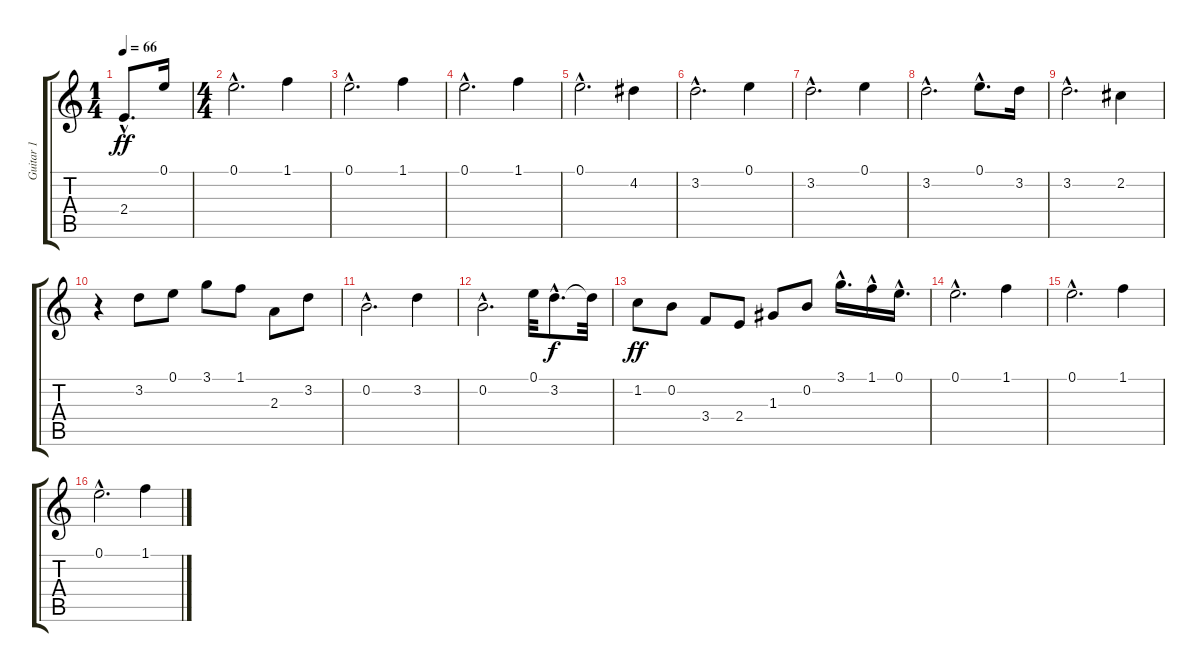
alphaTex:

\track ("Guitar 1" "Guitar 1") {instrument acousticguitarnylon}
\staff {score tabs}
\tuning (E4 B3 G3 D3 A2 E2) {hide}
\ts (1 4)
\tempo 66
\clef g2
\ks c
2.4{hac}.8{d dy ff instrument acousticguitarnylon} 0.1.16 |
\ts (4 4)
0.1{hac}.2{d} 1.1.4 |
0.1{hac}.2{d} 1.1.4 |
0.1{hac}.2{d} 1.1.4 |
0.1{hac}.2{d} 4.2.4 |
3.2{hac}.2{d} 0.1.4 |
3.2{hac}.2{d} 0.1.4 |
3.2{hac}.2{d} 0.1{hac}.8{d} 3.2.16 |
3.2{hac}.2{d} 2.2.4 |
r.4 3.2.8 0.1.8 3.1.8 1.1.8 2.3.8 3.2.8 |
0.2{hac}.2{d} 3.2.4 |
0.2{hac}.2{d} 0.1.32 3.2{hac}.8{d dy f} 3.2{t}.32 |
1.2.8{dy ff} 0.2.8 3.4.8 2.4.8 1.3.8 0.2.8 3.1{hac}.16{d} 1.1{hac}.16 0.1{hac}.16{d} |
0.1{hac}.2{d} 1.1.4 |
0.1{hac}.2{d} 1.1.4 |
0.1{hac}.2{d} 1.1.4
